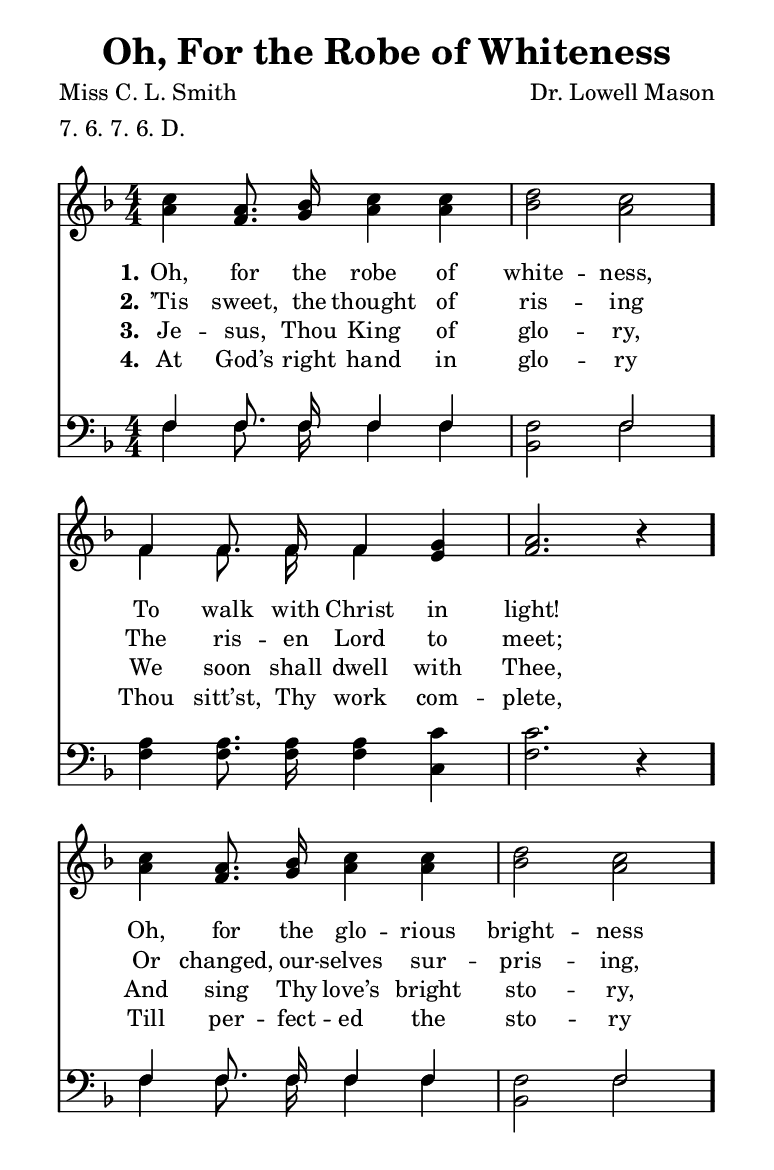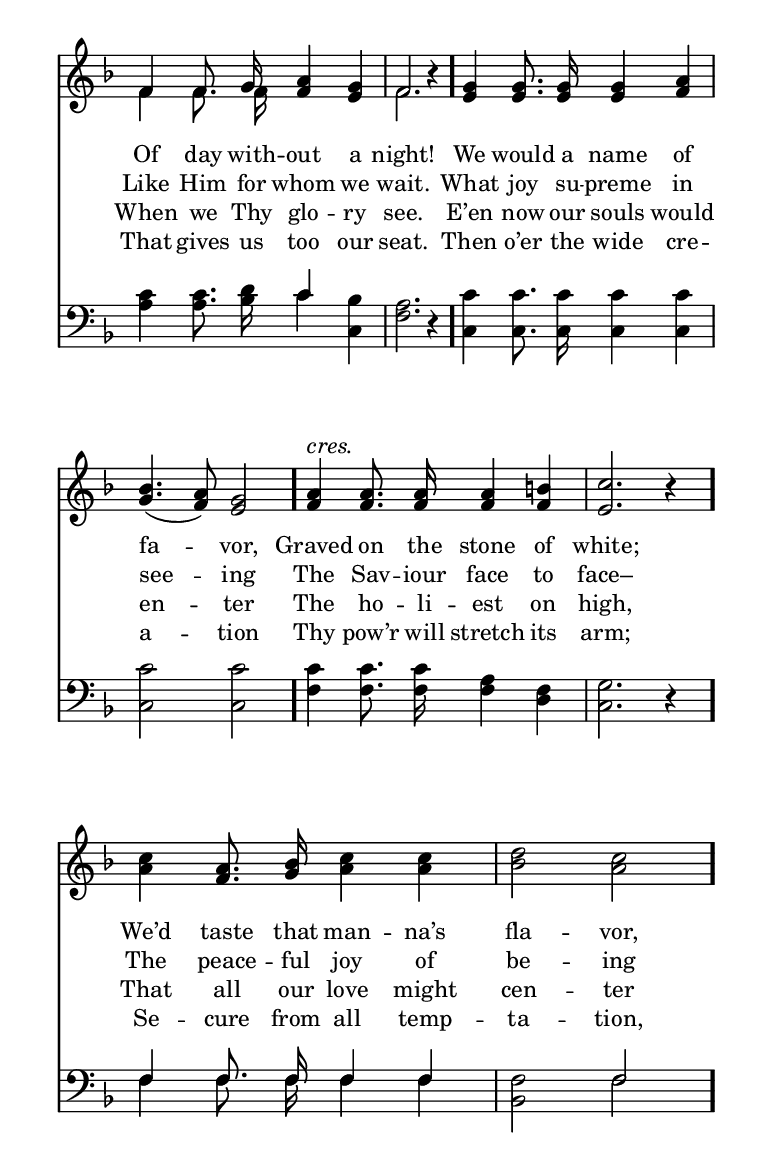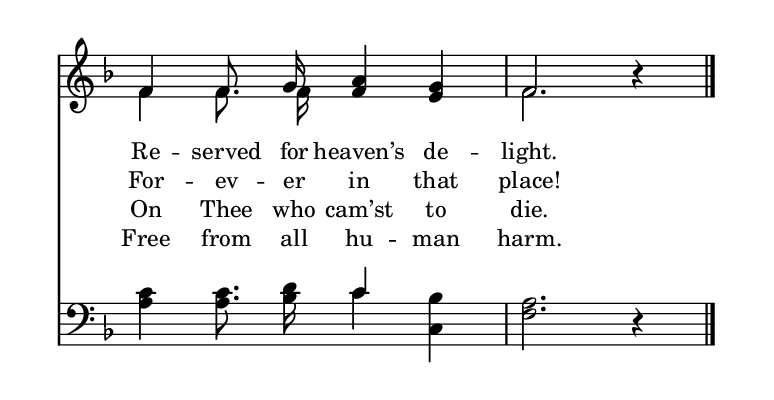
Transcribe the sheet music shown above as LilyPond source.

\include "common/global.ily"
\paper {
  \include "common/paper.ily"
}

\header{
  hymnnumber = "246"
  title = "Oh, For the Robe of Whiteness"
  tunename = "Work"
  meter = "7. 6. 7. 6. D."
  poet = "Miss C. L. Smith"
  composer = "Dr. Lowell Mason"
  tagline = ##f
}

global = {
  \include "common/overrides.ily"
  \override Staff.TimeSignature.style = #'numbered
  \time 4/4
  \override Score.MetronomeMark.transparent = ##t % hide all fermata changes too
  \tempo 4=90
  \key f \major
  \autoBeamOff
}

patternA = { c4 c8. c16 c4 c | c2 c }
patternB = { c4 c8. c16 c4 c | c2. c4 }
patternC = { c4 c8. c16 c4 c | c4.( c8) c2 }

notesSoprano = {
\global
\relative c'' {

  \changePitch \patternA { c a bes c c | d c }
  \changePitch \patternB { f, f f f g | a r }
  \changePitch \patternA { c a bes c c | d c }
  \changePitch \patternB { f, f g a g | f r }

  \changePitch \patternC { g g g g a | bes a g }
  \changePitch \patternB { a^\markup{\italic cres.} a a a b | c r }
  \changePitch \patternA { c a bes c c | d c }
  \changePitch \patternB { f, f g a g | f r }

  \bar "|."

}
}

notesAlto = {
\global
\relative e' {

  \changePitch \patternA { a f g a a | bes a }
  \changePitch \patternB { f f f f e | f r }
  \changePitch \patternA { a f g a a | bes a }
  \changePitch \patternB { f f f f e | f r }

  \changePitch \patternC { e e e e f | g f e }
  \changePitch \patternB { f f f f f | e r }
  \changePitch \patternA { a f g a a | bes a }
  \changePitch \patternB { f f f f e | f r }

}
}

notesTenor = {
\global
\relative a {

  \changePitch \patternA { f f f f f | f f }
  \changePitch \patternB { a a a a c | c r }
  \changePitch \patternA { f, f f f f | f f }
  \changePitch \patternB { c' c d c bes | a r }

  \changePitch \patternA { c c c c c | c c }
  \changePitch \patternB { c c c a f | g r }
  \changePitch \patternA { f f f f f | f f }
  \changePitch \patternB { c' c d c bes | a r }

}
}

notesBass = {
\global
\relative f {

  \changePitch \patternA { f f f f f | bes, f' }
  \changePitch \patternB { f f f f c | f r }
  \changePitch \patternA { f f f f f | bes, f' }
  \changePitch \patternB { a a bes c c, | f r }

  \changePitch \patternA { c c c c c | c c }
  \changePitch \patternB { f f f f d | c r }
  \changePitch \patternA { f f f f f | bes, f' }
  \changePitch \patternB { a a bes c c, | f r }

}
}

wordsA = \lyricmode {
\set stanza = "1."

Oh, for the robe of white -- ness, \bar "."
To walk with Christ in light! \bar "."
Oh, for the glo -- rious bright -- ness \bar "."
Of day with -- out a night! \bar "."
We would a name of fa -- vor, \bar "."
Graved on the stone of white; \bar "."
We’d taste that man -- na’s fla -- vor, \bar "."
Re -- served for heaven’s de -- light. \bar "."

}

wordsB = \lyricmode {
\set stanza = "2."

’Tis sweet, the thought of ris -- ing
The ris -- en Lord to meet;
Or changed, our -- selves sur -- pris -- ing,
Like Him for whom we wait.
What joy su -- preme in see -- ing
The Sav -- iour face to face–
The peace -- ful joy of be -- ing
For -- ev -- er in that place!

}

wordsC = \lyricmode {
\set stanza = "3."

Je -- sus, Thou King of glo -- ry,
We soon shall dwell with Thee,
And sing Thy love’s bright sto -- ry,
When we Thy glo -- ry see.
E’en now our souls would en -- ter
The ho -- li -- est on high,
That all our love might cen -- ter
On Thee who cam’st to die.

}

wordsD = \lyricmode {
\set stanza = "4."

At God’s right hand in glo -- ry
Thou sitt’st, Thy work com -- plete,
Till per -- fect -- ed the sto -- ry
That gives us too our seat.
Then o’er the wide cre -- a -- tion
Thy pow’r will stretch its arm;
Se -- cure from all temp -- ta -- tion,
Free from all hu -- man harm.

}

\score {
  \context ChoirStaff <<
    \context Staff = upper <<
      \set Staff.autoBeaming = ##f
      \set ChoirStaff.systemStartDelimiter = #'SystemStartBar
      \set ChoirStaff.printPartCombineTexts = ##f
      \partcombine #'(2 . 9) \notesSoprano \notesAlto
      \context NullVoice = sopranos { \voiceOne << \notesSoprano >> }
      \context NullVoice = altos { \voiceTwo << \notesAlto >> }
      \context Lyrics = one   \lyricsto sopranos \wordsA
      \context Lyrics = two   \lyricsto sopranos \wordsB
      \context Lyrics = three \lyricsto sopranos \wordsC
      \context Lyrics = four  \lyricsto sopranos \wordsD
    >>
    \context Staff = men <<
      \set Staff.autoBeaming = ##f
      \clef bass
      \set ChoirStaff.printPartCombineTexts = ##f
      \partcombine #'(2 . 9) \notesTenor \notesBass
      \context NullVoice = tenors { \voiceOne << \notesTenor >> }
      \context NullVoice = basses { \voiceTwo << \notesBass >> }
    >>
  >>
  \layout {
    \include "common/layout.ily"
  }
  \midi{
    \include "common/midi.ily"
  }
}

\version "2.19.49"  % necessary for upgrading to future LilyPond versions.

% vi:set et ts=2 sw=2 ai nocindent syntax=lilypond:
